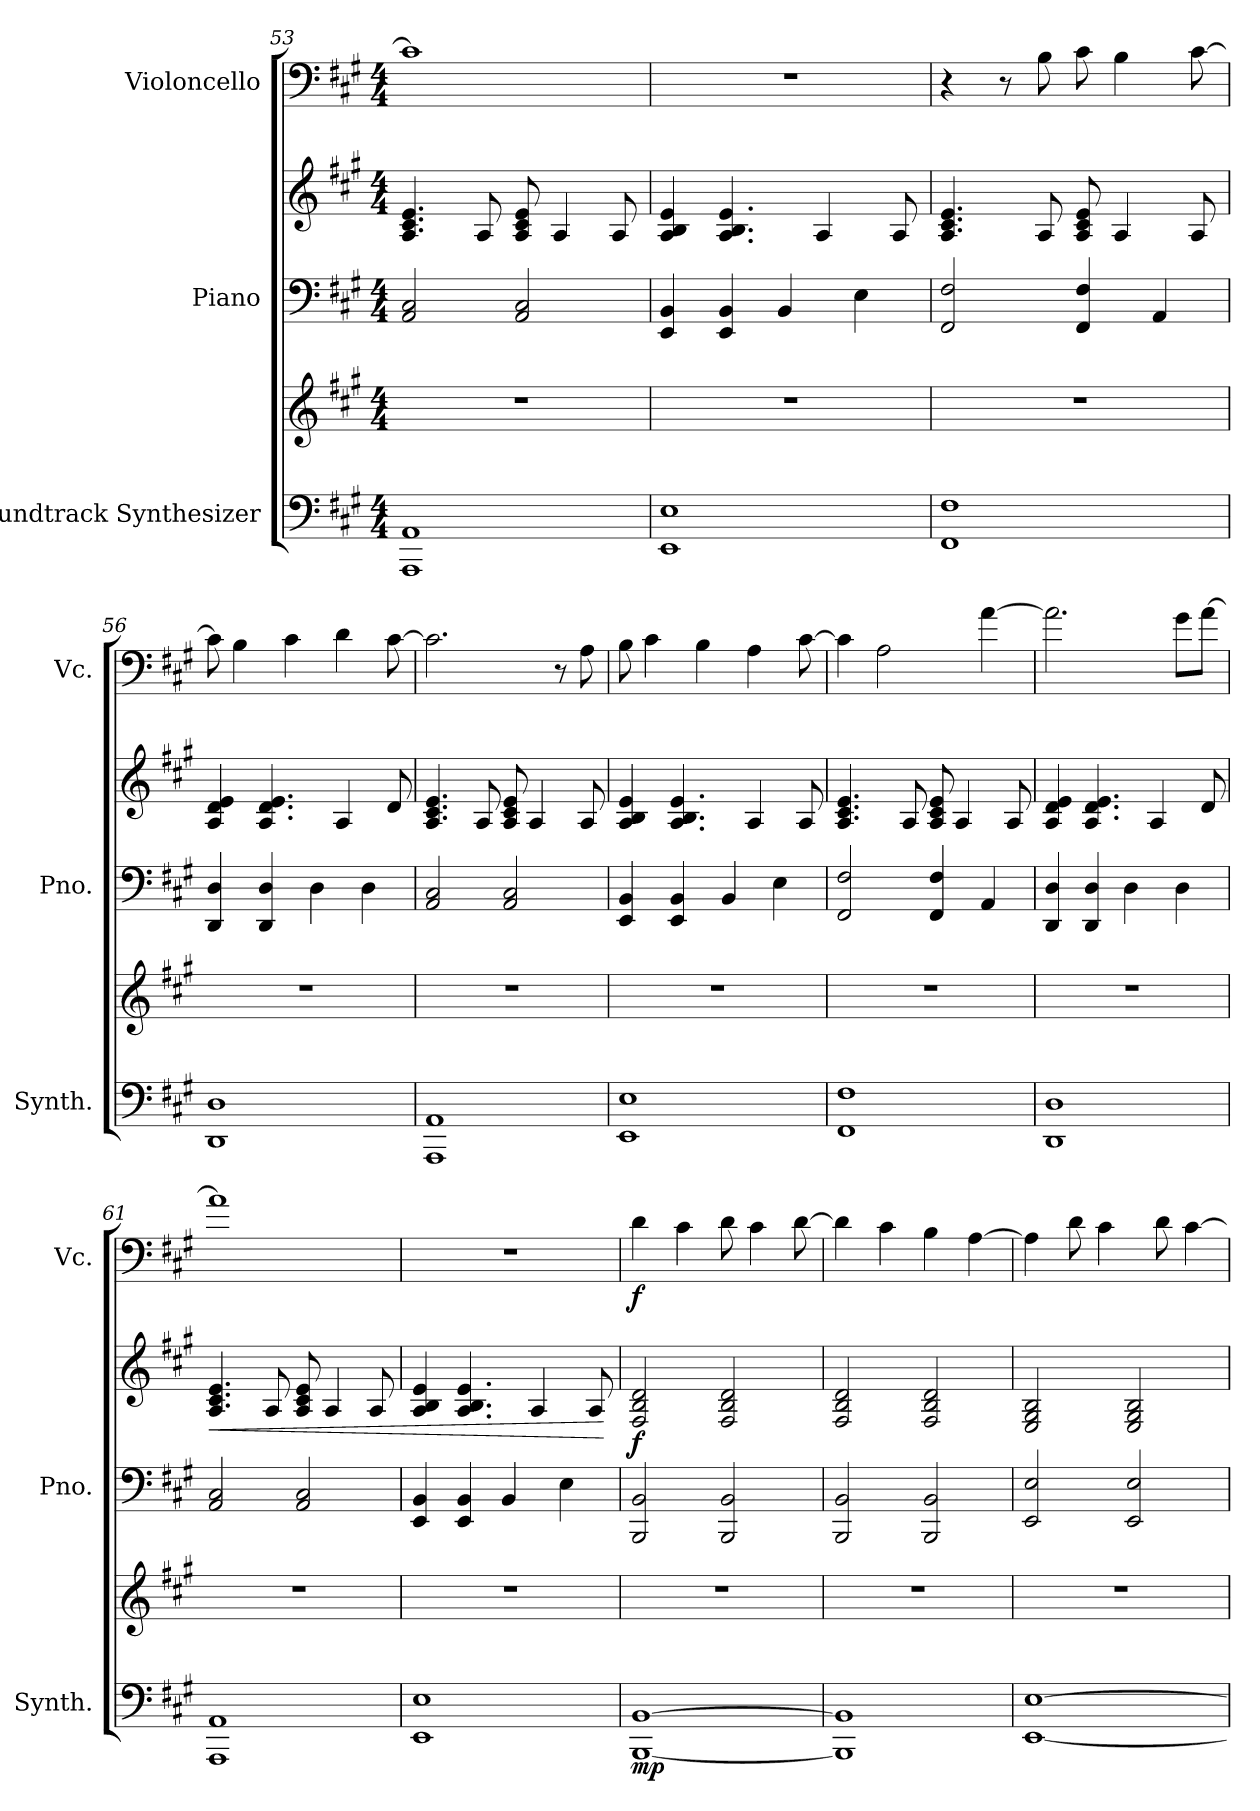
**kern	**kern	**dynam	**kern	**kern	**dynam	**kern	**dynam
*part3	*part3	*part3	*part2	*part2	*part2	*part1	*part1
*staff5	*staff4	*staff4/5	*staff3	*staff2	*staff2/3	*staff1	*staff1
*I"Soundtrack Synthesizer	*	*	*I"Piano	*	*	*I"Violoncello	*
*I'Synth.	*	*	*I'Pno.	*	*	*I'Vc.	*
!!LO:PB:g=z
*clefF4	*clefG2	*	*clefF4	*clefG2	*	*clefF4	*
*k[f#c#g#]	*k[f#c#g#]	*	*k[f#c#g#]	*k[f#c#g#]	*	*k[f#c#g#]	*
*M4/4	*M4/4	*	*M4/4	*M4/4	*	*M4/4	*
=53	=53	=53	=53	=53	=53	=53	=53
1AAA 1AA	1r	.	2AA/ 2C#/	4.A/ 4.c#/ 4.e/	.	1c#]	.
.	.	.	.	8A/	.	.	.
.	.	.	2AA/ 2C#/	8A/ 8c#/ 8e/	.	.	.
.	.	.	.	4A/	.	.	.
.	.	.	.	8A/	.	.	.
=54	=54	=54	=54	=54	=54	=54	=54
1EE 1E	1r	.	4EE/ 4BB/	4A/ 4B/ 4e/	.	1r	.
.	.	.	4EE/ 4BB/	4.A/ 4.B/ 4.e/	.	.	.
.	.	.	4BB/	.	.	.	.
.	.	.	.	4A/	.	.	.
.	.	.	4E\	.	.	.	.
.	.	.	.	8A/	.	.	.
=55	=55	=55	=55	=55	=55	=55	=55
1FF# 1F#	1r	.	2FF#/ 2F#/	4.A/ 4.c#/ 4.e/	.	4r	.
.	.	.	.	.	.	8r	.
.	.	.	.	8A/	.	8B\	.
.	.	.	4FF#/ 4F#/	8A/ 8c#/ 8e/	.	8c#\	.
.	.	.	.	4A/	.	4B\	.
.	.	.	4AA/	.	.	.	.
.	.	.	.	8A/	.	[8c#\	.
=56	=56	=56	=56	=56	=56	=56	=56
1DD 1D	1r	.	4DD/ 4D/	4A/ 4d/ 4e/	.	8c#\]	.
.	.	.	.	.	.	4B\	.
.	.	.	4DD/ 4D/	4.A/ 4.d/ 4.e/	.	.	.
.	.	.	.	.	.	4c#\	.
.	.	.	4D\	.	.	.	.
.	.	.	.	4A/	.	4d\	.
.	.	.	4D\	.	.	.	.
.	.	.	.	8d/	.	[8c#\	.
!!LO:LB:g=z
=57	=57	=57	=57	=57	=57	=57	=57
1AAA 1AA	1r	.	2AA/ 2C#/	4.A/ 4.c#/ 4.e/	.	2.c#\]	.
.	.	.	.	8A/	.	.	.
.	.	.	2AA/ 2C#/	8A/ 8c#/ 8e/	.	.	.
.	.	.	.	4A/	.	.	.
.	.	.	.	.	.	8r	.
.	.	.	.	8A/	.	8A\	.
=58	=58	=58	=58	=58	=58	=58	=58
1EE 1E	1r	.	4EE/ 4BB/	4A/ 4B/ 4e/	.	8B\	.
.	.	.	.	.	.	4c#\	.
.	.	.	4EE/ 4BB/	4.A/ 4.B/ 4.e/	.	.	.
.	.	.	.	.	.	4B\	.
.	.	.	4BB/	.	.	.	.
.	.	.	.	4A/	.	4A\	.
.	.	.	4E\	.	.	.	.
.	.	.	.	8A/	.	[8c#\	.
=59	=59	=59	=59	=59	=59	=59	=59
1FF# 1F#	1r	.	2FF#/ 2F#/	4.A/ 4.c#/ 4.e/	.	4c#\]	.
.	.	.	.	.	.	2A\	.
.	.	.	.	8A/	.	.	.
.	.	.	4FF#/ 4F#/	8A/ 8c#/ 8e/	.	.	.
.	.	.	.	4A/	.	.	.
.	.	.	4AA/	.	.	[4a\	.
.	.	.	.	8A/	.	.	.
=60	=60	=60	=60	=60	=60	=60	=60
1DD 1D	1r	.	4DD/ 4D/	4A/ 4d/ 4e/	.	2.a\]	.
.	.	.	4DD/ 4D/	4.A/ 4.d/ 4.e/	.	.	.
.	.	.	4D\	.	.	.	.
.	.	.	.	4A/	.	.	.
.	.	.	4D\	.	.	8g#\L	.
.	.	.	.	8d/	.	[8a\J	.
!!LO:PB:g=z
=61	=61	=61	=61	=61	=61	=61	=61
!	!	!	!	!	!LO:HP:b	!	!
1AAA 1AA	1r	.	2AA/ 2C#/	4.A/ 4.c#/ 4.e/	<	1a]	.
.	.	.	.	8A/	.	.	.
.	.	.	2AA/ 2C#/	8A/ 8c#/ 8e/	.	.	.
.	.	.	.	4A/	.	.	.
.	.	.	.	8A/	.	.	.
=62	=62	=62	=62	=62	=62	=62	=62
1EE 1E	1r	.	4EE/ 4BB/	4A/ 4B/ 4e/	.	1r	.
.	.	.	4EE/ 4BB/	4.A/ 4.B/ 4.e/	.	.	.
.	.	.	4BB/	.	.	.	.
.	.	.	.	4A/	.	.	.
.	.	.	4E\	.	.	.	.
.	.	.	.	8A/	.	.	.
.	.	.	.	.	[	.	.
=63	=63	=63	=63	=63	=63	=63	=63
!	!	!LO:DY:b=2	!	!	!LO:DY:b	!	!LO:DY:b
[1BBB [1BB	1r	mp	2BBB/ 2BB/	2F#/ 2B/ 2d/	f	4d\	f
.	.	.	.	.	.	4c#\	.
.	.	.	2BBB/ 2BB/	2F#/ 2B/ 2d/	.	8d\	.
.	.	.	.	.	.	4c#\	.
.	.	.	.	.	.	[8d\	.
=64	=64	=64	=64	=64	=64	=64	=64
1BBB] 1BB]	1r	.	2BBB/ 2BB/	2F#/ 2B/ 2d/	.	4d\]	.
.	.	.	.	.	.	4c#\	.
.	.	.	2BBB/ 2BB/	2F#/ 2B/ 2d/	.	4B\	.
.	.	.	.	.	.	[4A\	.
=65	=65	=65	=65	=65	=65	=65	=65
[1EE [1E	1r	.	2EE/ 2E/	2E/ 2G#/ 2B/	.	4A\]	.
.	.	.	.	.	.	8d\	.
.	.	.	.	.	.	4c#\	.
.	.	.	2EE/ 2E/	2E/ 2G#/ 2B/	.	.	.
.	.	.	.	.	.	8d\	.
.	.	.	.	.	.	[4c#\	.
=	=	=	=	=	=	=	=
*-	*-	*-	*-	*-	*-	*-	*-
